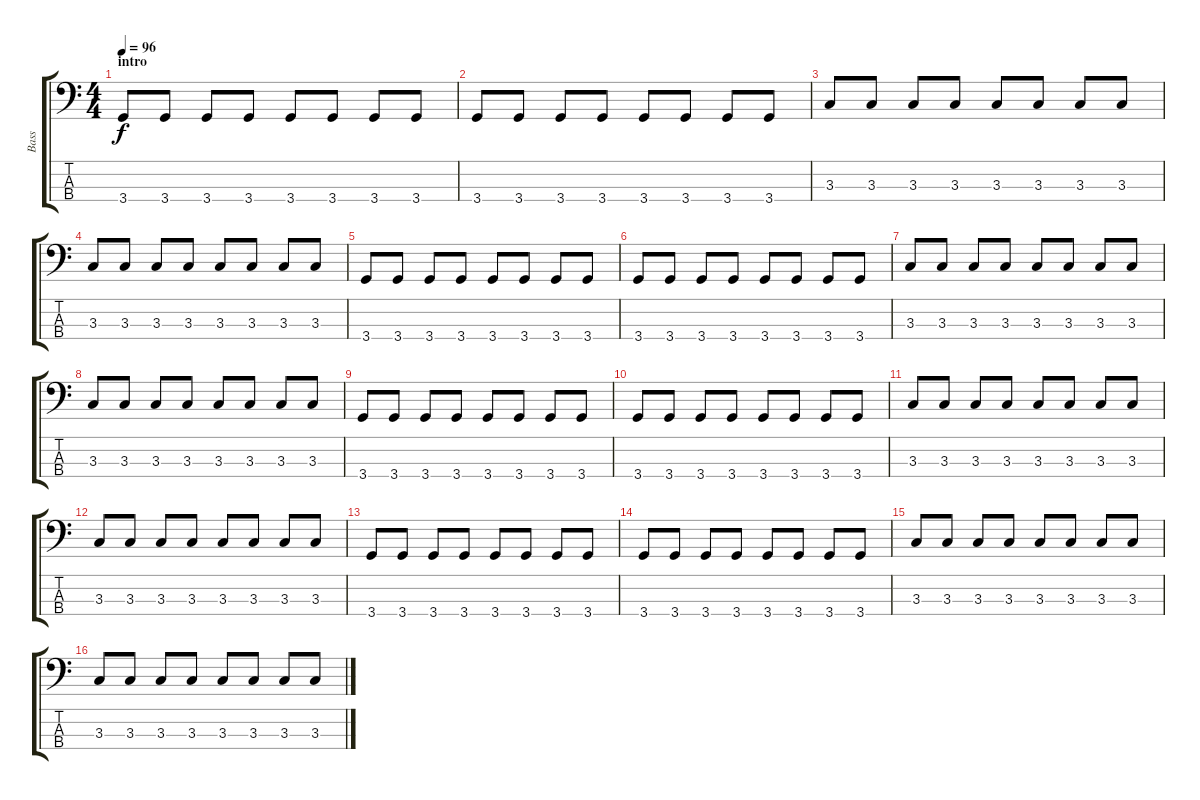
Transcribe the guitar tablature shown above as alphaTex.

\track ("Bass" "Bass") {instrument electricbasspick}
\staff {score tabs}
\tuning (G2 D2 A1 E1) {hide}
\ts (4 4)
\section ("" "intro")
\tempo 96
\clef f4
\ks c
3.4.8{dy f instrument electricbasspick} 3.4.8 3.4.8 3.4.8 3.4.8 3.4.8 3.4.8 3.4.8 |
3.4.8 3.4.8 3.4.8 3.4.8 3.4.8 3.4.8 3.4.8 3.4.8 |
3.3.8 3.3.8 3.3.8 3.3.8 3.3.8 3.3.8 3.3.8 3.3.8 |
3.3.8 3.3.8 3.3.8 3.3.8 3.3.8 3.3.8 3.3.8 3.3.8 |
3.4.8 3.4.8 3.4.8 3.4.8 3.4.8 3.4.8 3.4.8 3.4.8 |
3.4.8 3.4.8 3.4.8 3.4.8 3.4.8 3.4.8 3.4.8 3.4.8 |
3.3.8 3.3.8 3.3.8 3.3.8 3.3.8 3.3.8 3.3.8 3.3.8 |
3.3.8 3.3.8 3.3.8 3.3.8 3.3.8 3.3.8 3.3.8 3.3.8 |
3.4.8 3.4.8 3.4.8 3.4.8 3.4.8 3.4.8 3.4.8 3.4.8 |
3.4.8 3.4.8 3.4.8 3.4.8 3.4.8 3.4.8 3.4.8 3.4.8 |
3.3.8 3.3.8 3.3.8 3.3.8 3.3.8 3.3.8 3.3.8 3.3.8 |
3.3.8 3.3.8 3.3.8 3.3.8 3.3.8 3.3.8 3.3.8 3.3.8 |
3.4.8 3.4.8 3.4.8 3.4.8 3.4.8 3.4.8 3.4.8 3.4.8 |
3.4.8 3.4.8 3.4.8 3.4.8 3.4.8 3.4.8 3.4.8 3.4.8 |
3.3.8 3.3.8 3.3.8 3.3.8 3.3.8 3.3.8 3.3.8 3.3.8 |
3.3.8 3.3.8 3.3.8 3.3.8 3.3.8 3.3.8 3.3.8 3.3.8
